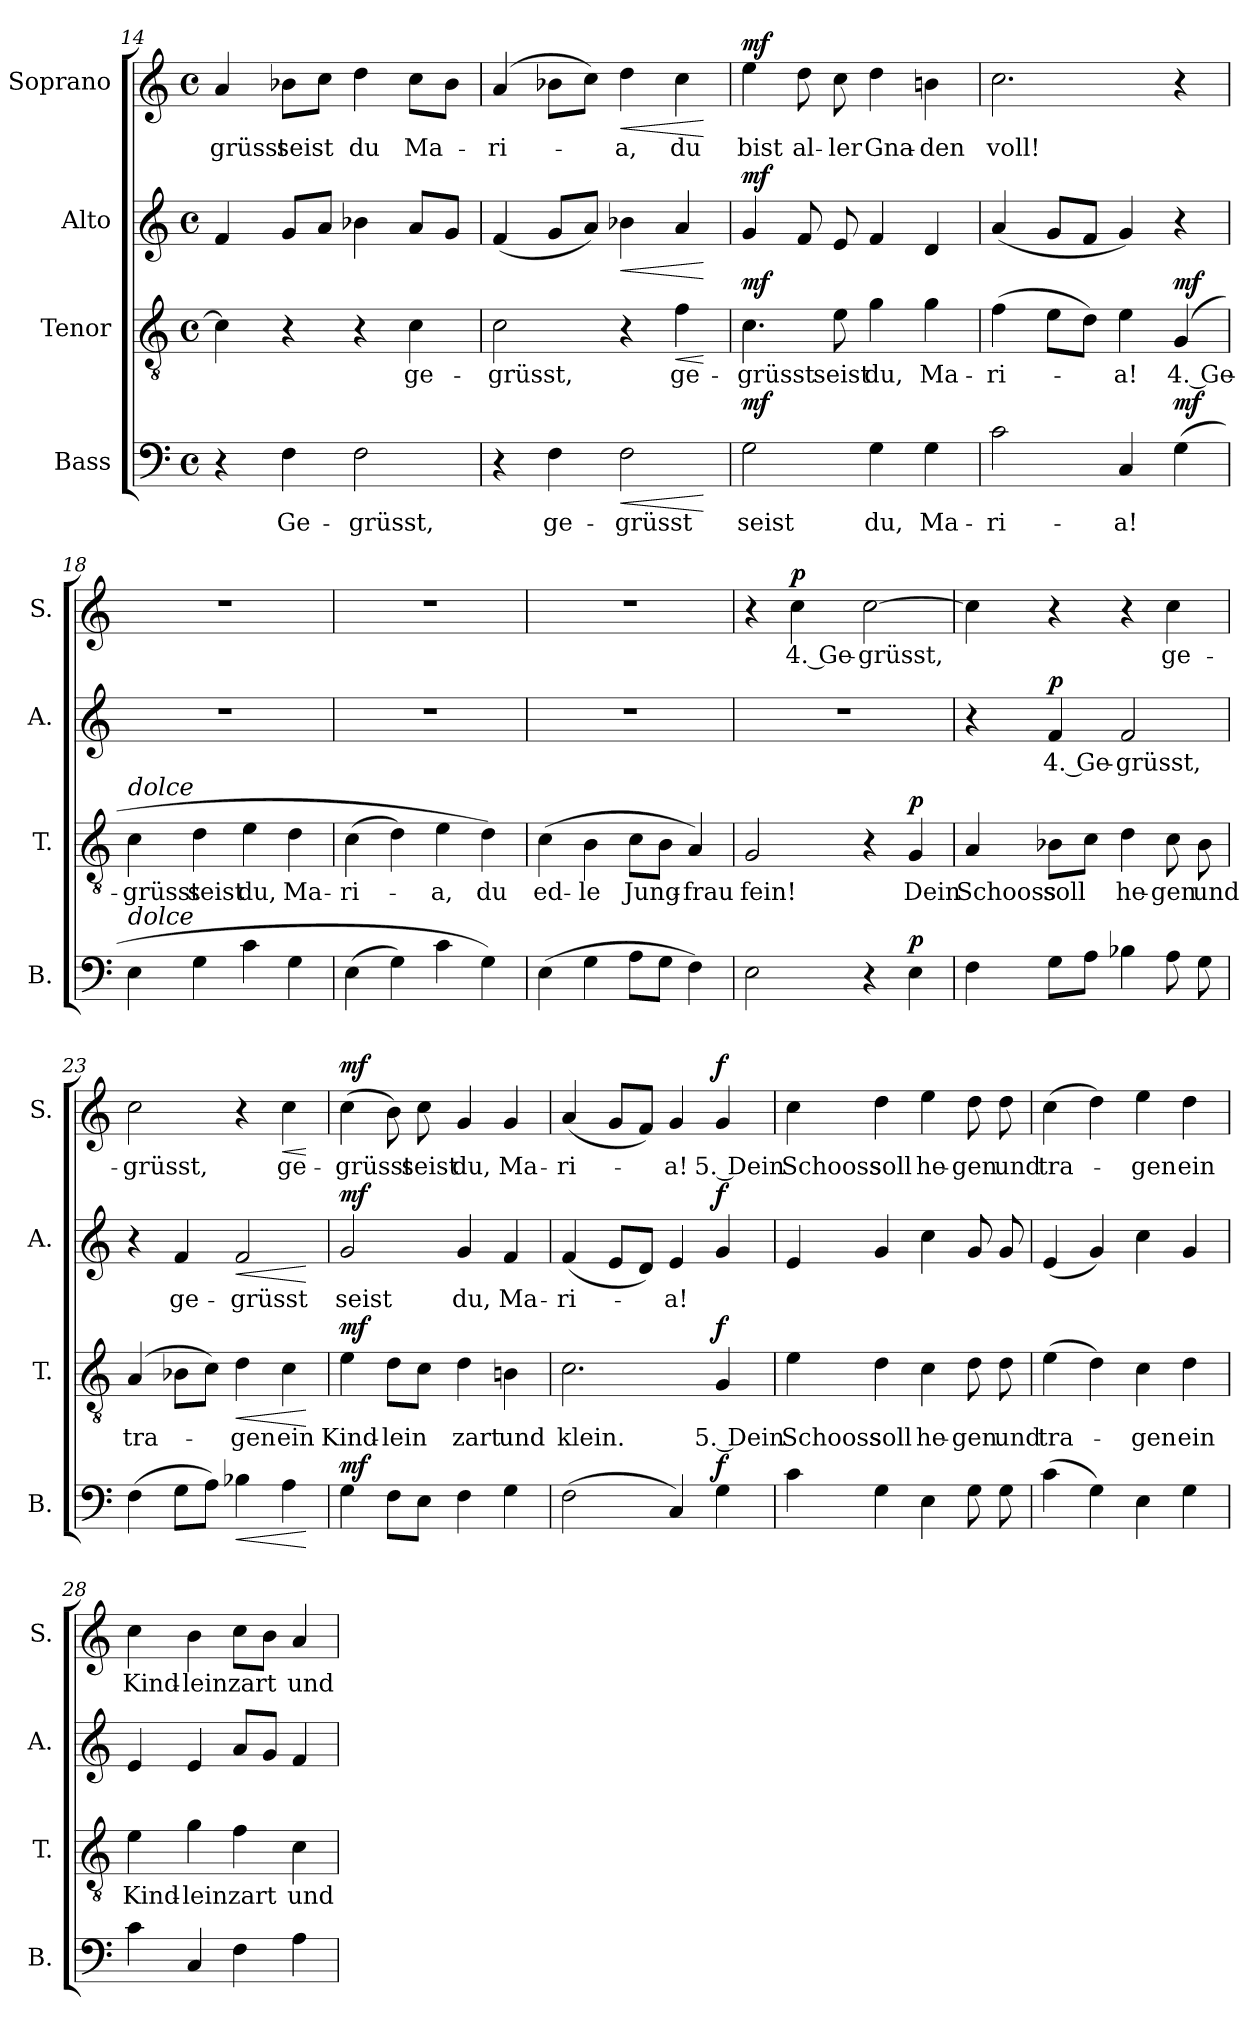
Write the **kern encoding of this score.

**kern	**text	**dynam	**kern	**text	**dynam	**kern	**text	**dynam	**kern	**text	**dynam
*part4	*part4	*part4	*part3	*part3	*part3	*part2	*part2	*part2	*part1	*part1	*part1
*staff4	*staff4	*staff4	*staff3	*staff3	*staff3	*staff2	*staff2	*staff2	*staff1	*staff1	*staff1
*I"Bass	*	*	*I"Tenor	*	*	*I"Alto	*	*	*I"Soprano	*	*
*I'B.	*	*	*I'T.	*	*	*I'A.	*	*	*I'S.	*	*
*clefF4	*	*	*clefGv2	*	*	*clefG2	*	*	*clefG2	*	*
*k[]	*	*	*k[]	*	*	*k[]	*	*	*k[]	*	*
*M4/4	*	*	*M4/4	*	*	*M4/4	*	*	*M4/4	*	*
*met(c)	*	*	*met(c)	*	*	*met(c)	*	*	*met(c)	*	*
=14	=14	=14	=14	=14	=14	=14	=14	=14	=14	=14	=14
4r	.	.	4c\]	.	.	4f/	.	.	4a/	-grüsst	.
!	!	!LO:DY:a	!	!	!	!	!	!	!	!	!
!	!	!LO:DY:n=1:a	!	!	!	!	!	!	!	!	!
4F\	Ge-	p other-dynamics	4r	.	.	8g/L	.	.	8b-X\L	seist	.
.	.	.	.	.	.	8a/J	.	.	8cc\J	.	.
2F\	-grüsst,	.	4r	.	.	4b-X\	.	.	4dd\	du	.
.	.	.	4c\	ge-	.	8a/L	.	.	8cc\L	Ma-	.
.	.	.	.	.	.	8g/J	.	.	8b-\J	.	.
=15	=15	=15	=15	=15	=15	=15	=15	=15	=15	=15	=15
4r	.	.	2c\	-grüsst,	.	(4f/	.	.	(4a/	ri-	.
4F\	ge-	.	.	.	.	8g/L	.	.	8b-X\L	.	.
.	.	.	.	.	.	8a/J)	.	.	8cc\J)	.	.
!	!	!LO:HP:b	!	!	!	!	!	!LO:HP:b	!	!	!LO:HP:b
2F\	-grüsst	<	4r	.	.	4b-X\	.	<	4dd\	-a,	<
!	!	!	!	!	!LO:HP:b	!	!	!	!	!	!
.	.	.	4f\	ge-	<	4a/	.	.	4cc\	du	.
.	.	[	.	.	[	.	.	[	.	.	[
=16	=16	=16	=16	=16	=16	=16	=16	=16	=16	=16	=16
!	!	!LO:DY:a	!	!	!LO:DY:a	!	!	!LO:DY:a	!	!	!LO:DY:a
2G\	seist	mf	4.c\	-grüsst	mf	4g/	.	mf	4ee\	bist	mf
.	.	.	.	.	.	8f/	.	.	8dd\	al-	.
.	.	.	8e\	seist	.	8e/	.	.	8cc\	-ler	.
4G\	du,	.	4g\	du,	.	4f/	.	.	4dd\	Gna-	.
4G\	Ma-	.	4g\	Ma-	.	4d/	.	.	4bn\	-den	.
=17	=17	=17	=17	=17	=17	=17	=17	=17	=17	=17	=17
2c\	-ri-	.	(4f\	-ri-	.	(4a/	.	.	2.cc\	voll!	.
.	.	.	8e\L	.	.	8g/L	.	.	.	.	.
.	.	.	8d\J)	.	.	8f/J	.	.	.	.	.
4C/	-a!	.	4e\	-a!	.	4g/)	.	.	.	.	.
!	!	!LO:DY:a	!	!	!LO:DY:a	!	!	!	!	!	!
(4G\	.	mf	(>4G/	4. Ge-	mf	4r	.	.	4r	.	.
=18	=18	=18	=18	=18	=18	=18	=18	=18	=18	=18	=18
!	!	!	!LO:TX:i:t=dolce	!	!	!	!	!	!	!	!
!LO:TX:i:t=dolce	!	!	!	!	!	!	!	!	!	!	!
4E\	.	.	4c\	-grüsst	.	1r	.	.	1r	.	.
4G\	.	.	4d\	seist	.	.	.	.	.	.	.
4c\	.	.	4e\	du,	.	.	.	.	.	.	.
4G\	.	.	4d\	Ma-	.	.	.	.	.	.	.
=19	=19	=19	=19	=19	=19	=19	=19	=19	=19	=19	=19
(4E\	.	.	(4c\	-ri-	.	1r	.	.	1r	.	.
4G\)	.	.	4d\)	.	.	.	.	.	.	.	.
4c\	.	.	4e\	-a,	.	.	.	.	.	.	.
4G\)	.	.	4d\)	du	.	.	.	.	.	.	.
=20	=20	=20	=20	=20	=20	=20	=20	=20	=20	=20	=20
(4E\	.	.	(4c\	ed-	.	1r	.	.	1r	.	.
4G\	.	.	4B\	-le	.	.	.	.	.	.	.
8A\L	.	.	8c\L	Jung-	.	.	.	.	.	.	.
8G\J	.	.	8B\J	.	.	.	.	.	.	.	.
4F\)	.	.	4A/)	-frau	.	.	.	.	.	.	.
=21	=21	=21	=21	=21	=21	=21	=21	=21	=21	=21	=21
2E\	.	.	2G/	fein!	.	1r	.	.	4r	.	.
!	!	!	!	!	!	!	!	!	!	!	!LO:DY:a
.	.	.	.	.	.	.	.	.	4cc\	4. Ge-	p
4r	.	.	4r	.	.	.	.	.	[2cc\	-grüsst,	.
!	!	!LO:DY:a	!	!	!LO:DY:a	!	!	!	!	!	!
4E\	.	p	4G/	Dein	p	.	.	.	.	.	.
=22	=22	=22	=22	=22	=22	=22	=22	=22	=22	=22	=22
4F\	.	.	4A/	Schooss	.	4r	.	.	4cc\]	.	.
!	!	!	!	!	!	!	!	!LO:DY:a	!	!	!
8G\L	.	.	8B-X\L	soll	.	4f/	4. Ge-	p	4r	.	.
8A\J	.	.	8c\J	.	.	.	.	.	.	.	.
4B-X\	.	.	4d\	he-	.	2f/	-grüsst,	.	4r	.	.
8A\	.	.	8c\	-gen	.	.	.	.	4cc\	ge-	.
8G\	.	.	8B-\	und	.	.	.	.	.	.	.
=23	=23	=23	=23	=23	=23	=23	=23	=23	=23	=23	=23
(4F\	.	.	(4A/	tra-	.	4r	.	.	2cc\	-grüsst,	.
8G\L	.	.	8B-X\L	.	.	4f/	ge-	.	.	.	.
8A\J)	.	.	8c\J)	.	.	.	.	.	.	.	.
!	!	!LO:HP:b	!	!	!LO:HP:b	!	!	!LO:HP:b	!	!	!
4B-X\	.	<	4d\	-gen	<	2f/	-grüsst	<	4r	.	.
!	!	!	!	!	!	!	!	!	!	!	!LO:HP:b
4A\	.	.	4c\	ein	.	.	.	.	4cc\	ge-	<
.	.	[	.	.	[	.	.	[	.	.	[
=24	=24	=24	=24	=24	=24	=24	=24	=24	=24	=24	=24
!	!	!LO:DY:a	!	!	!LO:DY:a	!	!	!LO:DY:a	!	!	!LO:DY:a
4G\	.	mf	4e\	Kind-	mf	2g/	seist	mf	(4cc\	-grüsst	mf
8F\L	.	.	8d\L	-lein	.	.	.	.	8b\)	.	.
8E\J	.	.	8c\J	.	.	.	.	.	8cc\	seist	.
4F\	.	.	4d\	zart	.	4g/	du,	.	4g/	du,	.
4G\	.	.	4Bn\	und	.	4f/	Ma-	.	4g/	Ma-	.
=25	=25	=25	=25	=25	=25	=25	=25	=25	=25	=25	=25
(2F\	.	.	2.c\	klein.	.	(4f/	-ri-	.	(4a/	-ri-	.
.	.	.	.	.	.	8e/L	.	.	8g/L	.	.
.	.	.	.	.	.	8d/J)	.	.	8f/J)	.	.
4C/)	.	.	.	.	.	4e/	-a!	.	4g/	-a!	.
!	!	!LO:DY:a	!	!	!LO:DY:a	!	!	!LO:DY:a	!	!	!LO:DY:a
4G\	.	f	4G/	5. Dein	f	4g/	.	f	4g/	5. Dein	f
=26	=26	=26	=26	=26	=26	=26	=26	=26	=26	=26	=26
4c\	.	.	4e\	Schooss	.	4e/	.	.	4cc\	Schooss	.
4G\	.	.	4d\	soll	.	4g/	.	.	4dd\	soll	.
4E\	.	.	4c\	he-	.	4cc\	.	.	4ee\	he-	.
8G\	.	.	8d\	-gen	.	8g/	.	.	8dd\	-gen	.
8G\	.	.	8d\	und	.	8g/	.	.	8dd\	und	.
=27	=27	=27	=27	=27	=27	=27	=27	=27	=27	=27	=27
(4c\	.	.	(4e\	tra-	.	(4e/	.	.	(4cc\	tra-	.
4G\)	.	.	4d\)	.	.	4g/)	.	.	4dd\)	.	.
4E\	.	.	4c\	-gen	.	4cc\	.	.	4ee\	-gen	.
4G\	.	.	4d\	ein	.	4g/	.	.	4dd\	ein	.
=28	=28	=28	=28	=28	=28	=28	=28	=28	=28	=28	=28
4c\	.	.	4e\	Kind-	.	4e/	.	.	4cc\	Kind-	.
4C/	.	.	4g\	-lein	.	4e/	.	.	4b\	-lein	.
4F\	.	.	4f\	zart	.	8a/L	.	.	8cc\L	zart	.
.	.	.	.	.	.	8g/J	.	.	8b\J	.	.
4A\	.	.	4c\	und	.	4f/	.	.	4a/	und	.
=	=	=	=	=	=	=	=	=	=	=	=
*-	*-	*-	*-	*-	*-	*-	*-	*-	*-	*-	*-
